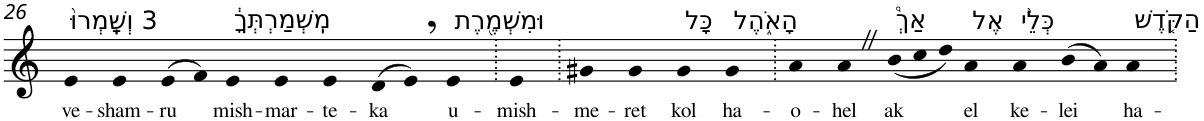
**kern	**text
*part1	*part1
*staff1	*staff1
*I"Piano	*
*I'Pno	*
!!LO:PB:g=z
*clefG2	*
*k[]	*
=26	=26
!LO:TX:a:t=3 וְשָֽׁמְרוּ֙	!
!	!LO:LY:b
4e	ve-
!	!LO:LY:b
4e	-sham-
!	!LO:LY:b
(>8e	-ru
8f)	.
!LO:TX:a:t=מִֽשְׁמַרְתְּךָ֔	!
!	!LO:LY:b
4e	mish-
!	!LO:LY:b
4e	-mar-
!	!LO:LY:b
4e	-te-
!	!LO:LY:b
(>8d	-ka
8e,)	.
!LO:TX:a:t=וּמִשְׁמֶ֖רֶת	!
!	!LO:LY:b
4e	u-
=27.	=27.
!	!LO:LY:b
4e	-mish-
=28.	=28.
!	!LO:LY:b
4g#X	-me-
!	!LO:LY:b
4g#	-ret
!LO:TX:a:t=כָּל	!
!	!LO:LY:b
4g#	kol
!LO:TX:a:t=הָאֹ֑הֶל	!
!	!LO:LY:b
4g#	ha-
=29.	=29.
!	!LO:LY:b
4a	-o-
!	!LO:LY:b
4aZ	-hel
*Xtuplet	*
!LO:TX:a:t=אַךְ֩	!
!	!LO:LY:b
(<12b	ak
12cc	.
12dd)	.
!LO:TX:a:t=אֶל	!
!	!LO:LY:b
4a	el
!LO:TX:a:t=כְּלֵ֨י	!
!	!LO:LY:b
4a	ke-
!	!LO:LY:b
(>8b	-lei
8a)	.
!LO:TX:a:t=הַקֹּ֤דֶשׁ	!
!	!LO:LY:b
4a	ha-
=.	=.
*-	*-
